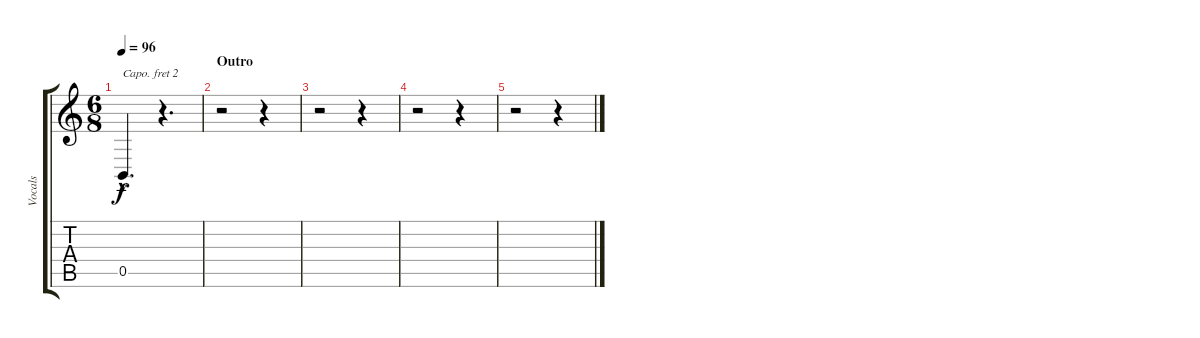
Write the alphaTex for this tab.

\track ("Vocals" "Vocals") {instrument synthvoice}
\staff {score tabs}
\capo 2
\tuning (E4 B3 G3 D3 A2 E2) {hide}
\ts (6 8)
\tempo 96
\clef g2
\ks c
0.5{hac t}.4{d dy f} r.4{d} |
\section ("" "Outro")
r.2 r.4 |
r.2 r.4 |
r.2 r.4 |
r.2 r.4
